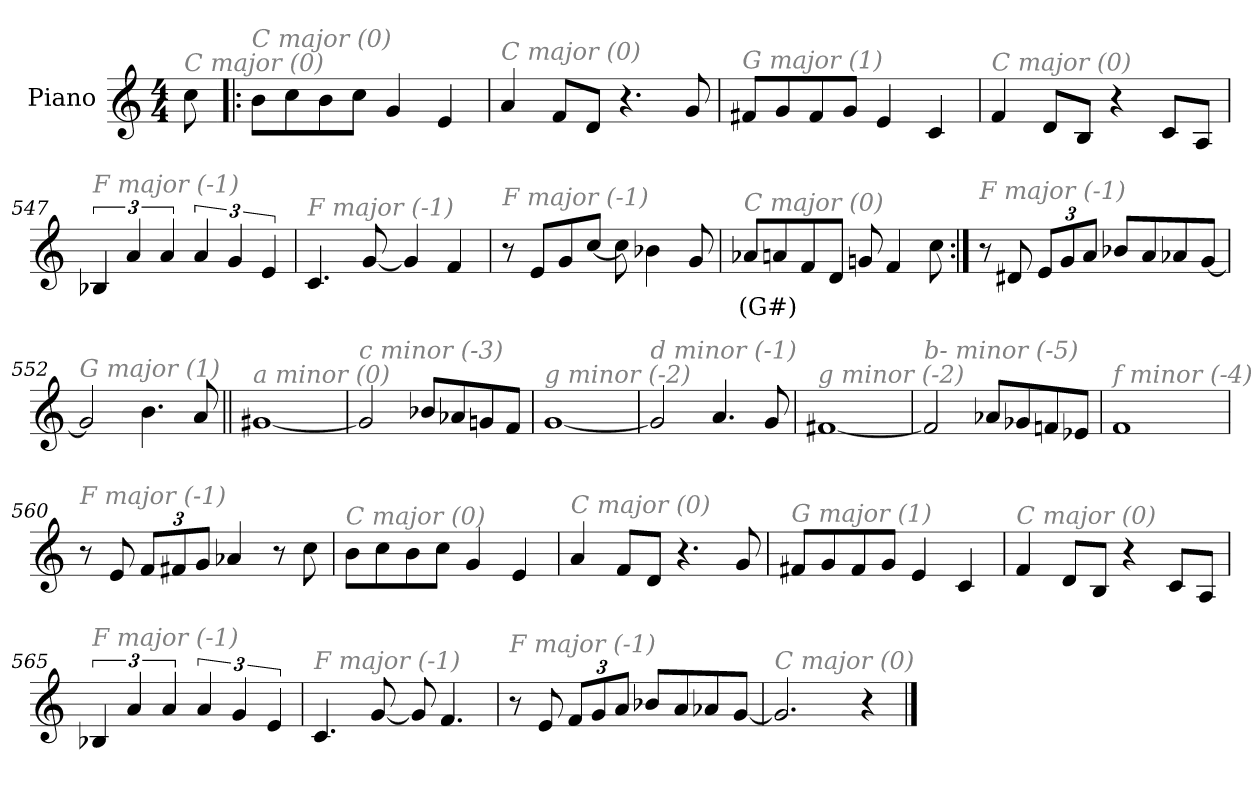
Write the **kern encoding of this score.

**kern	**text
*part1	*part1
*staff1	*staff1
*I"Piano	*
*I'Pno.	*
*clefG2	*
*k[]	*
*M4/4	*
*MM216	*
=1	=1
!LO:TX:i:color=#808080:t=C major (0)	!
8cc\	.
=543!|:	=543!|:
!LO:TX:i:color=#808080:t=C major (0)	!
8b\L	.
8cc\	.
8b\	.
8cc\J	.
4g/	.
4e/	.
=544	=544
!LO:TX:i:color=#808080:t=C major (0)	!
4a/	.
8f/L	.
8d/J	.
4.r	.
8g/	.
=545	=545
!LO:TX:i:color=#808080:t=G major (1)	!
8f#X/L	.
8g/	.
8f#/	.
8g/J	.
4e/	.
4c/	.
=546	=546
!LO:TX:i:color=#808080:t=C major (0)	!
4f/	.
8d/L	.
8B/J	.
4r	.
8c/L	.
8A/J	.
!!LO:LB:g=z
=547	=547
!LO:TX:i:color=#808080:t=F major (-1)	!
6B-X/	.
6a/	.
6a/	.
6a/	.
6g/	.
6e/	.
=548	=548
!LO:TX:i:color=#808080:t=F major (-1)	!
4.c/	.
[8g/	.
4g/]	.
4f/	.
=549	=549
!LO:TX:i:color=#808080:t=F major (-1)	!
8r	.
8e/L	.
8g/	.
[8cc/J	.
8cc\]	.
4b-X\	.
8g/	.
=550	=550
!LO:TX:i:color=#808080:t=C major (0)	!
8a-Xi/L	(G#)
8a/	.
8f/	.
8d/J	.
8gn/	.
4f/	.
8cc\	.
!!LO:LB:g=z
=551:|!	=551:|!
!LO:TX:i:color=#808080:t=F major (-1)	!
8r	.
8d#X/	.
*Xbrackettup	*
12e/L	.
12g/	.
12a/J	.
8b-X/L	.
8a/	.
8a-X/	.
[8g/J	.
=552	=552
!LO:TX:i:color=#808080:t=G major (1)	!
2g/]	.
4.b\	.
8a/	.
=553||	=553||
!LO:TX:i:color=#808080:t=a minor (0)	!
[1g#X	.
=554	=554
!LO:TX:i:color=#808080:t=c minor (-3)	!
2g#/]	.
8b-X/L	.
8a-X/	.
8gn/	.
8f/J	.
=555	=555
!LO:TX:i:color=#808080:t=g minor (-2)	!
[1g	.
=556	=556
!LO:TX:i:color=#808080:t=d minor (-1)	!
2g/]	.
4.a/	.
8g/	.
!!LO:LB:g=z
=557	=557
!LO:TX:i:color=#808080:t=g minor (-2)	!
[1f#X	.
=558	=558
!LO:TX:i:color=#808080:t=b- minor (-5)	!
2f#/]	.
8a-X/L	.
8g-X/	.
8fn/	.
8e-X/J	.
=559	=559
!LO:TX:i:color=#808080:t=f minor (-4)	!
1f	.
=560	=560
!LO:TX:i:color=#808080:t=F major (-1)	!
8r	.
8e/	.
12f/L	.
12f#X/	.
12g/J	.
4a-X/	.
8r	.
8cc\	.
!!LO:LB:g=z
=561	=561
!LO:TX:i:color=#808080:t=C major (0)	!
8b\L	.
8cc\	.
8b\	.
8cc\J	.
4g/	.
4e/	.
=562	=562
!LO:TX:i:color=#808080:t=C major (0)	!
4a/	.
8f/L	.
8d/J	.
4.r	.
8g/	.
=563	=563
!LO:TX:i:color=#808080:t=G major (1)	!
8f#X/L	.
8g/	.
8f#/	.
8g/J	.
4e/	.
4c/	.
=564	=564
!LO:TX:i:color=#808080:t=C major (0)	!
4f/	.
8d/L	.
8B/J	.
4r	.
8c/L	.
8A/J	.
!!LO:LB:g=z
=565	=565
*brackettup	*
!LO:TX:i:color=#808080:t=F major (-1)	!
6B-X/	.
6a/	.
6a/	.
6a/	.
6g/	.
6e/	.
=566	=566
!LO:TX:i:color=#808080:t=F major (-1)	!
4.c/	.
[8g/	.
8g/]	.
4.f/	.
=567	=567
!LO:TX:i:color=#808080:t=F major (-1)	!
8r	.
8e/	.
*Xbrackettup	*
12f/L	.
12g/	.
12a/J	.
8b-X/L	.
8a/	.
8a-X/	.
[8g/J	.
=568	=568
!LO:TX:i:color=#808080:t=C major (0)	!
2.g/]	.
4r	.
==	==
*-	*-
